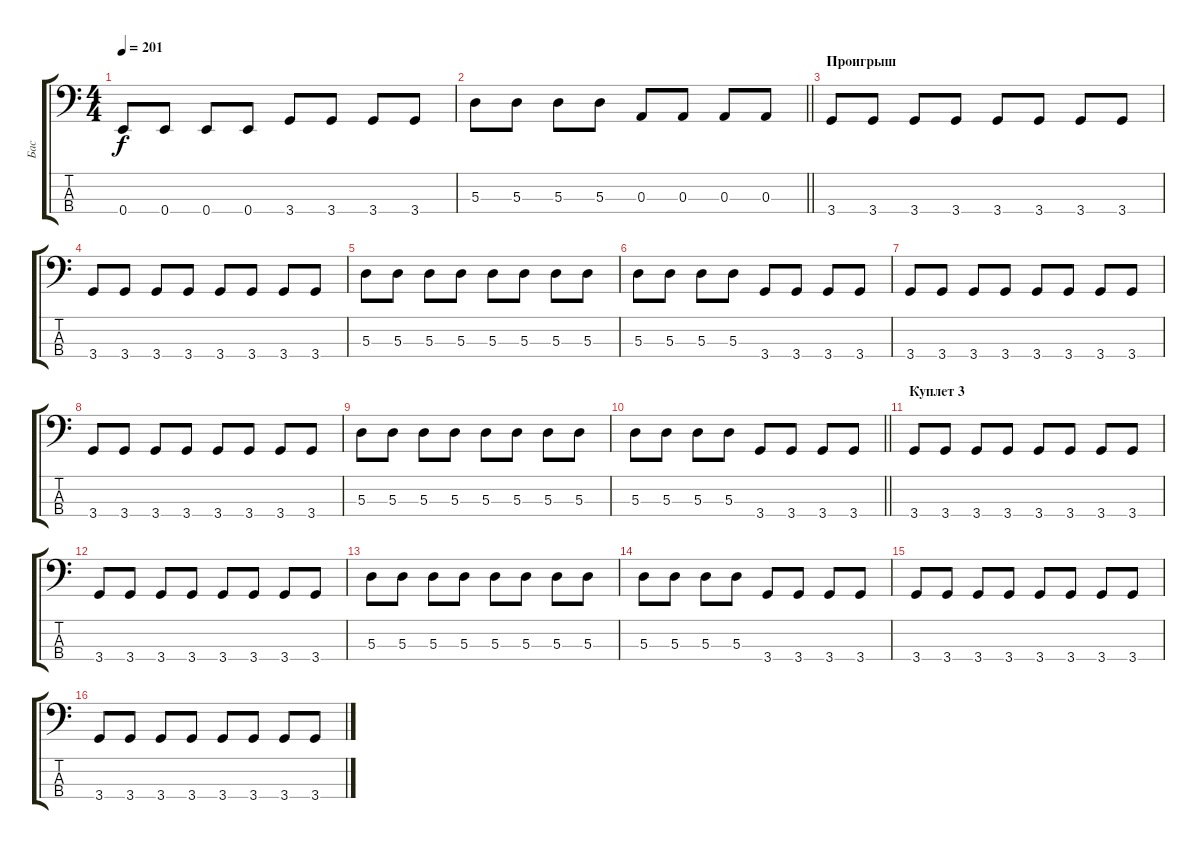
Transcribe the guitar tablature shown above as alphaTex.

\track ("Бас" "Бас") {instrument electricbassfinger}
\staff {score tabs}
\tuning (G2 D2 A1 E1) {hide}
\ts (4 4)
\tempo 201
\clef f4
\ks c
0.4.8{dy f} 0.4.8 0.4.8 0.4.8 3.4.8 3.4.8 3.4.8 3.4.8 |
\barLineRight lightlight
5.3.8 5.3.8 5.3.8 5.3.8 0.3.8 0.3.8 0.3.8 0.3.8 |
\section ("" "Проигрыш")
3.4.8 3.4.8 3.4.8 3.4.8 3.4.8 3.4.8 3.4.8 3.4.8 |
3.4.8 3.4.8 3.4.8 3.4.8 3.4.8 3.4.8 3.4.8 3.4.8 |
5.3.8 5.3.8 5.3.8 5.3.8 5.3.8 5.3.8 5.3.8 5.3.8 |
5.3.8 5.3.8 5.3.8 5.3.8 3.4.8 3.4.8 3.4.8 3.4.8 |
3.4.8 3.4.8 3.4.8 3.4.8 3.4.8 3.4.8 3.4.8 3.4.8 |
3.4.8 3.4.8 3.4.8 3.4.8 3.4.8 3.4.8 3.4.8 3.4.8 |
5.3.8 5.3.8 5.3.8 5.3.8 5.3.8 5.3.8 5.3.8 5.3.8 |
\barLineRight lightlight
5.3.8 5.3.8 5.3.8 5.3.8 3.4.8 3.4.8 3.4.8 3.4.8 |
\section ("" "Куплет 3")
3.4.8 3.4.8 3.4.8 3.4.8 3.4.8 3.4.8 3.4.8 3.4.8 |
3.4.8 3.4.8 3.4.8 3.4.8 3.4.8 3.4.8 3.4.8 3.4.8 |
5.3.8 5.3.8 5.3.8 5.3.8 5.3.8 5.3.8 5.3.8 5.3.8 |
5.3.8 5.3.8 5.3.8 5.3.8 3.4.8 3.4.8 3.4.8 3.4.8 |
3.4.8 3.4.8 3.4.8 3.4.8 3.4.8 3.4.8 3.4.8 3.4.8 |
3.4.8 3.4.8 3.4.8 3.4.8 3.4.8 3.4.8 3.4.8 3.4.8
